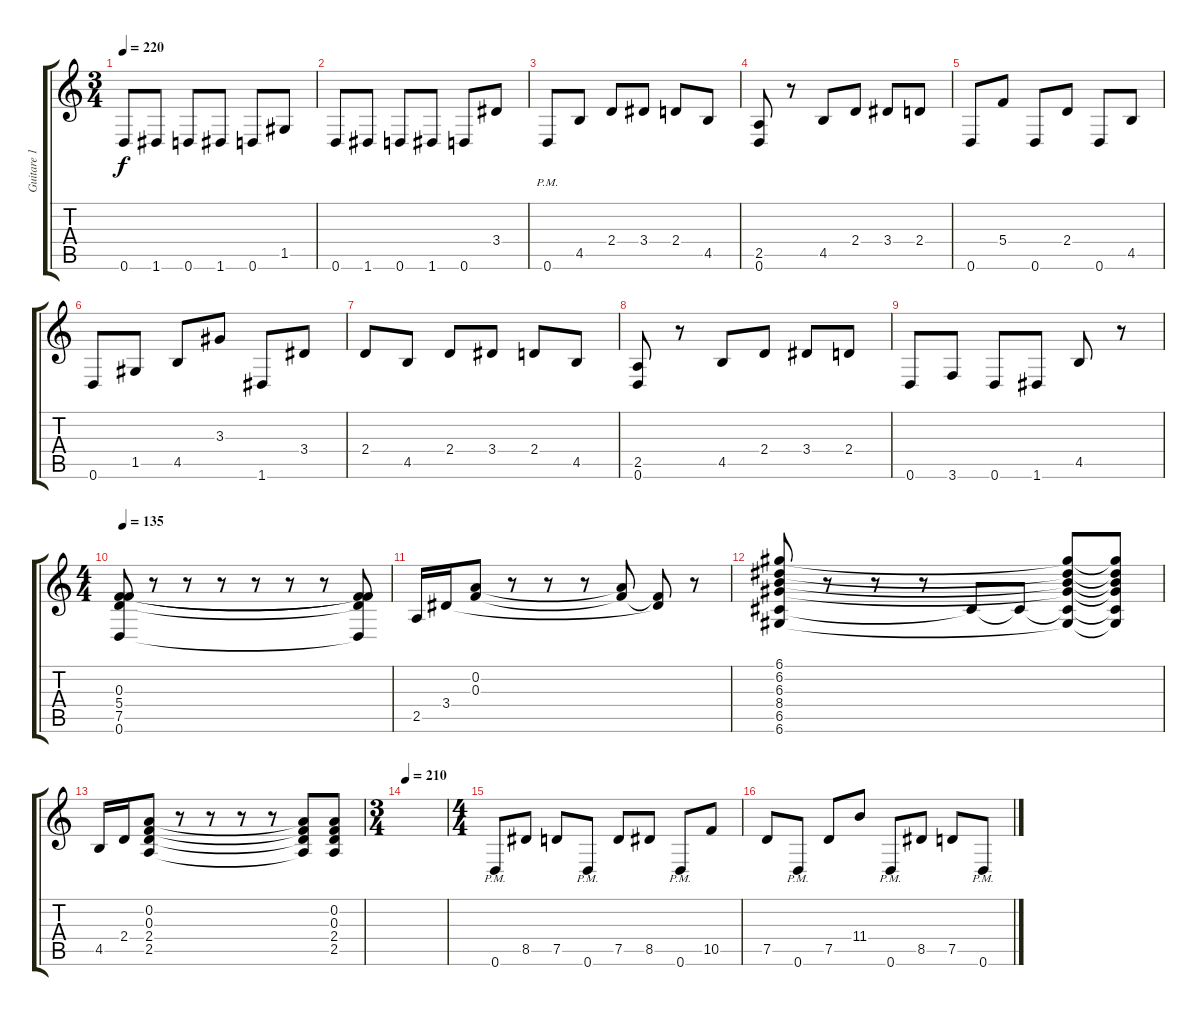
\track ("Guitare 1" "Guitare 1") {instrument distortionguitar}
\staff {score tabs}
\tuning (D4 A3 F3 C3 G2 D2) {hide}
\ts (3 4)
\tempo 220
\clef g2
\ks c
0.6.8{dy f} 1.6.8 0.6.8 1.6.8 0.6.8 1.5.8 |
0.6.8 1.6.8 0.6.8 1.6.8 0.6.8 3.4.8 |
0.6{pm}.8 4.5.8 2.4.8 3.4.8 2.4.8 4.5.8 |
(2.5 0.6).8 r.8 4.5.8 2.4.8 3.4.8 2.4.8 |
0.6.8 5.4.8 0.6.8 2.4.8 0.6.8 4.5.8 |
0.6.8 1.5.8 4.5.8 3.3.8 1.6.8 3.4.8 |
2.4.8 4.5.8 2.4.8 3.4.8 2.4.8 4.5.8 |
(2.5 0.6).8 r.8 4.5.8 2.4.8 3.4.8 2.4.8 |
0.6.8 3.6.8 0.6.8 1.6.8 4.5.8 r.8 |
\ts (4 4)
\tempo 135
(0.3 5.4 7.5 0.6).8 r.8 r.8 r.8 r.8 r.8 r.8 (0.3{t} 5.4{t} 7.5{t} 0.6{t}).8 |
2.5.16 3.4.16 (0.2 0.3).8 r.8 r.8 r.8 (0.2{t} 0.3{t}).8 (0.3{t} 3.4{t}).8 r.8 |
(6.1 6.2 6.3 8.4 6.5 6.6).8 r.8 r.8 r.8 6.5{t}.8 6.5{t}.8 (6.1{t} 6.2{t} 6.3{t} 8.4{t} 6.5{t} 6.6{t}).8 (6.1{t} 6.2{t} 6.3{t} 8.4{t} 6.5{t} 6.6{t}).8 |
4.5.16 2.4.16 (0.2 0.3 2.4 2.5).8 r.8 r.8 r.8 r.8 (0.2{t} 0.3{t} 2.4{t} 2.5{t}).8 (0.2 0.3 2.4 2.5).8 |
\ts (3 4)
\tempo 210
|
\ts (4 4)
0.6{pm}.8 8.5.8 7.5.8 0.6{pm}.8 7.5.8 8.5.8 0.6{pm}.8 10.5.8 |
7.5.8 0.6{pm}.8 7.5.8 11.4.8 0.6{pm}.8 8.5.8 7.5.8 0.6{pm}.8
